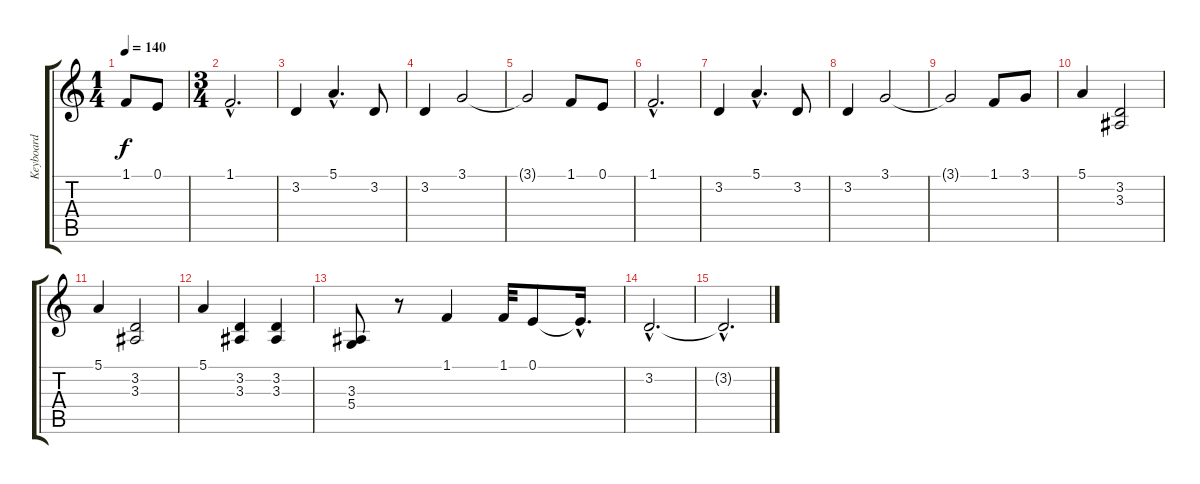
\track ("Keyboard" "Keyboard") {instrument electricgrandpiano}
\staff {score tabs}
\tuning (E4 B3 G3 D3 A2 E2) {hide}
\ts (1 4)
\tempo 140
\clef g2
\ks c
1.1.8{dy f instrument electricgrandpiano} 0.1.8 |
\ts (3 4)
1.1{hac}.2{d} |
3.2.4 5.1{hac}.4{d} 3.2.8 |
3.2.4 3.1.2 |
3.1{t}.2 1.1.8 0.1.8 |
1.1{hac}.2{d} |
3.2.4 5.1{hac}.4{d} 3.2.8 |
3.2.4 3.1.2 |
3.1{t}.2 1.1.8 3.1.8 |
5.1.4 (3.2 3.3).2 |
5.1.4 (3.2 3.3).2 |
5.1.4 (3.2 3.3).4 (3.2 3.3).4 |
(3.3 5.4).8 r.8 1.1.4 1.1.32 0.1.8 0.1{hac t}.16{d} |
3.2{hac}.2{d} |
3.2{hac t}.2{d}
